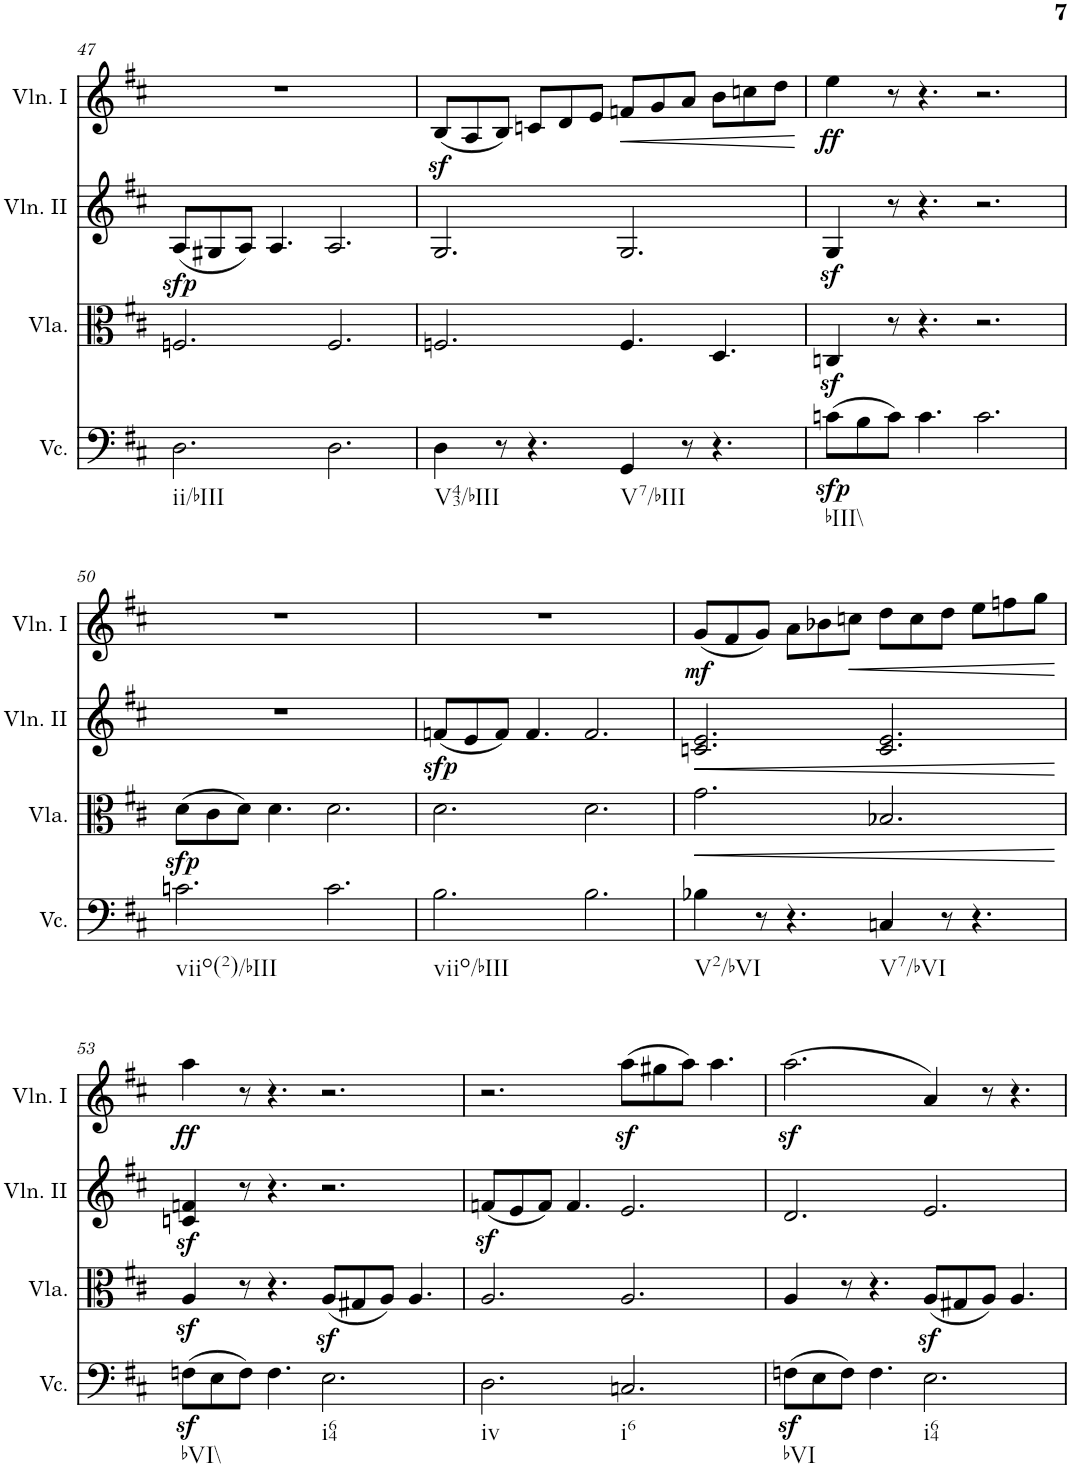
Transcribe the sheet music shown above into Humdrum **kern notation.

**kern	**dynam	**kern	**dynam	**kern	**dynam	**kern	**dynam
*part4	*part4	*part3	*part3	*part2	*part2	*part1	*part1
*staff4	*staff4	*staff3	*staff3	*staff2	*staff2	*staff1	*staff1
*I"Violoncello	*	*I"Viola	*	*I"Violino II	*	*I"Violino I	*
*I'Vc.	*	*I'Vla.	*	*I'Vln. II	*	*I'Vln. I	*
!!LO:PB:g=z
*clefF4	*	*clefC3	*	*clefG2	*	*clefG2	*
*k[f#c#]	*	*k[f#c#]	*	*k[f#c#]	*	*k[f#c#]	*
*M12/8	*	*M12/8	*	*M12/8	*	*M12/8	*
=47	=47	=47	=47	=47	=47	=47	=47
!LO:TX:b:t=ii/bIII	!	!	!	!	!	!	!
!	!	!	!	!	!LO:DY:b	!	!
2.D\	.	2.Fn/	.	(8A/L	sfp	1.r	.
.	.	.	.	8G#X/	.	.	.
.	.	.	.	8A/J)	.	.	.
.	.	.	.	4.A/	.	.	.
2.D\	.	2.F/	.	2.A/	.	.	.
=48	=48	=48	=48	=48	=48	=48	=48
!LO:TX:b:t=V43/bIII	!	!	!	!	!	!	!
4D\	.	2.Fn/	.	2.G/	.	(8Bz</L	.
.	.	.	.	.	.	8A/	.
8r	.	.	.	.	.	8B/J)	.
4.r	.	.	.	.	.	8cn/L	.
.	.	.	.	.	.	8d/	.
.	.	.	.	.	.	8e/J	.
!LO:TX:b:t=V7/bIII	!	!	!	!	!	!	!
!	!	!	!	!	!	!	!LO:HP:b
4GG/	.	4.F/	.	2.G/	.	8fn/L	<
.	.	.	.	.	.	8g/	.
8r	.	.	.	.	.	8a/J	.
4.r	.	4.D/	.	.	.	8b\L	.
.	.	.	.	.	.	8ccn\	.
.	.	.	.	.	.	8dd\J	.
.	.	.	.	.	.	.	[
=49	=49	=49	=49	=49	=49	=49	=49
!LO:TX:b:t=bIII\\	!	!	!	!	!	!	!
!	!LO:DY:b	!	!	!	!	!	!LO:DY:b
(8cn\L	sfp	4Cnz</	.	4Gz</	.	4ee\	ff
8B\	.	.	.	.	.	.	.
8c\J)	.	8r	.	8r	.	8r	.
4.c\	.	4.r	.	4.r	.	4.r	.
2.c\	.	2.r	.	2.r	.	2.r	.
!!LO:LB:g=z
=50	=50	=50	=50	=50	=50	=50	=50
!LO:TX:b:t=viio(2)/bIII	!	!	!	!	!	!	!
!	!	!	!LO:DY:b	!	!	!	!
2.cn\	.	(8d\L	sfp	1.r	.	1.r	.
.	.	8c#\	.	.	.	.	.
.	.	8d\J)	.	.	.	.	.
.	.	4.d\	.	.	.	.	.
2.c\	.	2.d\	.	.	.	.	.
=51	=51	=51	=51	=51	=51	=51	=51
!LO:TX:b:t=viio/bIII	!	!	!	!	!	!	!
!	!	!	!	!	!LO:DY:b	!	!
2.B\	.	2.d\	.	(8fn/L	sfp	1.r	.
.	.	.	.	8e/	.	.	.
.	.	.	.	8f/J)	.	.	.
.	.	.	.	4.f/	.	.	.
2.B\	.	2.d\	.	2.f/	.	.	.
=52	=52	=52	=52	=52	=52	=52	=52
!LO:TX:b:t=V2/bVI	!	!	!	!	!	!	!
!	!	!	!LO:HP:b	!	!LO:HP:b	!	!LO:DY:b
4B-X\	.	2.g\	<	2.cn/ 2.e/	<	(8g/L	mf
.	.	.	.	.	.	8f#/	.
8r	.	.	.	.	.	8g/J)	.
4.r	.	.	.	.	.	8a\L	.
.	.	.	.	.	.	8b-X\	.
!	!	!	!	!	!	!	!LO:HP:b
.	.	.	.	.	.	8ccn\J	<
!LO:TX:b:t=V7/bVI	!	!	!	!	!	!	!
4Cn/	.	2.B-X/	.	2.c/ 2.e/	.	8dd\L	.
.	.	.	.	.	.	8cc\	.
8r	.	.	.	.	.	8dd\J	.
4.r	.	.	.	.	.	8ee\L	.
.	.	.	.	.	.	8ffn\	.
.	.	.	.	.	.	8gg\J	.
.	.	.	[	.	[	.	[
!!LO:LB:g=z
=53	=53	=53	=53	=53	=53	=53	=53
!LO:TX:b:t=bVI\\	!	!	!	!	!	!	!
!	!	!	!	!	!	!	!LO:DY:b
(8Fnz<\L	.	4Az</	.	4cn/z< 4fn/z<	.	4aa\	ff
8E\	.	.	.	.	.	.	.
8F\J)	.	8r	.	8r	.	8r	.
4.F\	.	4.r	.	4.r	.	4.r	.
!LO:TX:b:t=i64	!	!	!	!	!	!	!
2.E\	.	(8Az</L	.	2.r	.	2.r	.
.	.	8G#X/	.	.	.	.	.
.	.	8A/J)	.	.	.	.	.
.	.	4.A/	.	.	.	.	.
=54	=54	=54	=54	=54	=54	=54	=54
!LO:TX:b:t=iv	!	!	!	!	!	!	!
2.D\	.	2.A/	.	(8fnz</L	.	2.r	.
.	.	.	.	8e/	.	.	.
.	.	.	.	8f/J)	.	.	.
.	.	.	.	4.f/	.	.	.
!LO:TX:b:t=i6	!	!	!	!	!	!	!
2.Cn/	.	2.A/	.	2.e/	.	(8aaz<\L	.
.	.	.	.	.	.	8gg#X\	.
.	.	.	.	.	.	8aa\J)	.
.	.	.	.	.	.	4.aa\	.
=55	=55	=55	=55	=55	=55	=55	=55
!LO:TX:b:t=bVI	!	!	!	!	!	!	!
(8Fnz<\L	.	4A/	.	2.d/	.	(2.aaz<\	.
8E\	.	.	.	.	.	.	.
8F\J)	.	8r	.	.	.	.	.
4.F\	.	4.r	.	.	.	.	.
!LO:TX:b:t=i64	!	!	!	!	!	!	!
2.E\	.	(8Az</L	.	2.e/	.	4a/)	.
.	.	8G#X/	.	.	.	.	.
.	.	8A/J)	.	.	.	8r	.
.	.	4.A/	.	.	.	4.r	.
=	=	=	=	=	=	=	=
*-	*-	*-	*-	*-	*-	*-	*-
